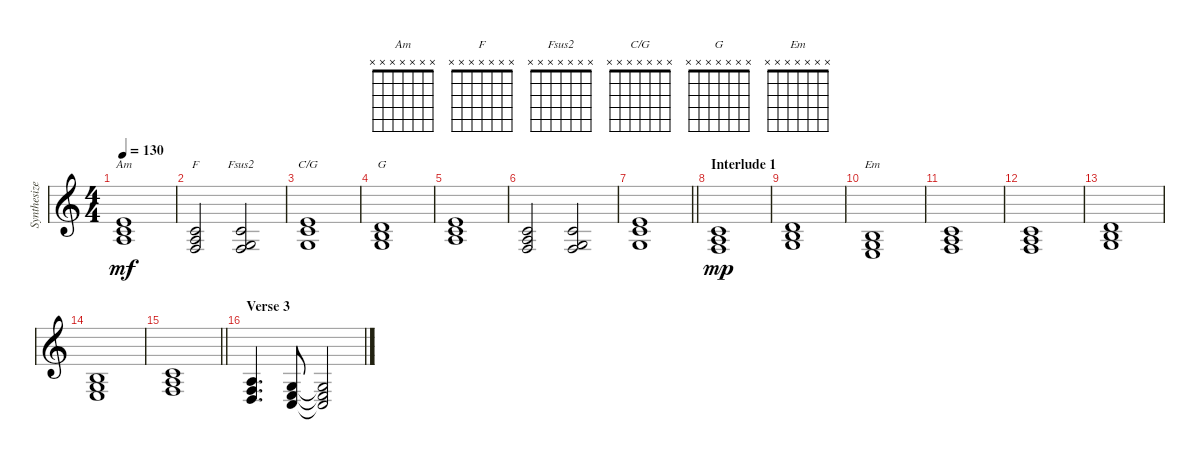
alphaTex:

\track ("Synthesizer" "Synthesize") {instrument fx3crystal}
\staff {score}
\tuning (E4 B3 G3 D3 A2 E2 B1) {hide}
\chord ("Am" x x x x x x x)
\chord ("F" x x x x x x x)
\chord ("Fsus2" x x x x x x x)
\chord ("C/G" x x x x x x x)
\chord ("G" x x x x x x x)
\chord ("Em" x x x x x x x)
\ts (4 4)
\tempo 130
\clef g2
\ks c
(0.1 1.2 2.3).1{ch "Am" dy mf} |
(1.2 2.3 3.4).2{ch "F"} (1.2 0.3 3.4).2{ch "Fsus2"} |
(0.1 1.2 0.3).1{ch "C/G"} |
(3.2 4.3 5.4).1{ch "G"} |
(0.1 1.2 2.3).1 |
(1.2 2.3 3.4).2 (1.2 0.3 3.4).2 |
\barLineRight lightlight
(0.1 1.2 0.3).1 |
\section ("" "Interlude 1")
(1.2 2.3 3.4).1{dy mp} |
(3.2 4.3 5.4).1 |
(0.2 0.3 2.4).1{ch "Em"} |
(1.2 2.3 3.4).1 |
(1.2 2.3 3.4).1 |
(3.2 4.3 5.4).1 |
(0.2 0.3 2.4).1 |
\barLineRight lightlight
(1.2 2.3 3.4).1 |
\section ("" "Verse 3")
(2.3 3.4 5.5).4{d} (0.3 2.4 3.5).8 (0.3{t} 2.4{t} 3.5{t}).2
